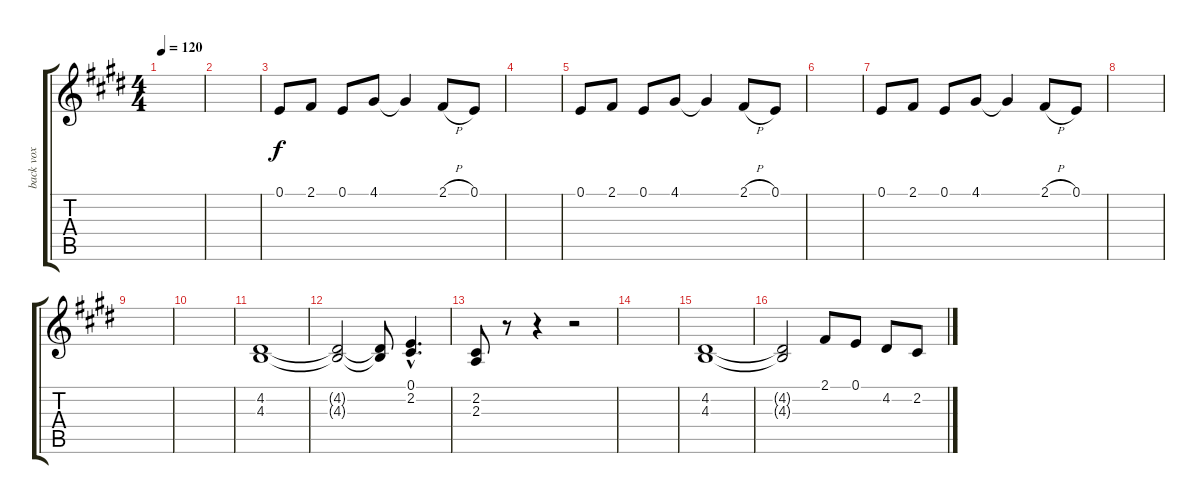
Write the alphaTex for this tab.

\track ("back vox" "back vox") {instrument brasssection}
\staff {score tabs}
\tuning (E4 B3 G3 D3 A2 E2) {hide}
\ts (4 4)
\tempo 120
\clef g2
\ks e
|
|
0.1.8 2.1.8 0.1.8 4.1.8 4.1{t}.4 2.1{h}.8 0.1.8 |
|
0.1.8 2.1.8 0.1.8 4.1.8 4.1{t}.4 2.1{h}.8 0.1.8 |
|
0.1.8 2.1.8 0.1.8 4.1.8 4.1{t}.4 2.1{h}.8 0.1.8 |
|
|
|
(4.2 4.3).1 |
(4.2{t} 4.3{t}).2 (4.2{t} 4.3{t}).8 (0.1{hac} 2.2{hac}).4{d} |
(2.2 2.3).8 r.8 r.4 r.2 |
|
(4.2 4.3).1 |
(4.2{t} 4.3{t}).2 2.1.8 0.1.8 4.2.8 2.2.8
